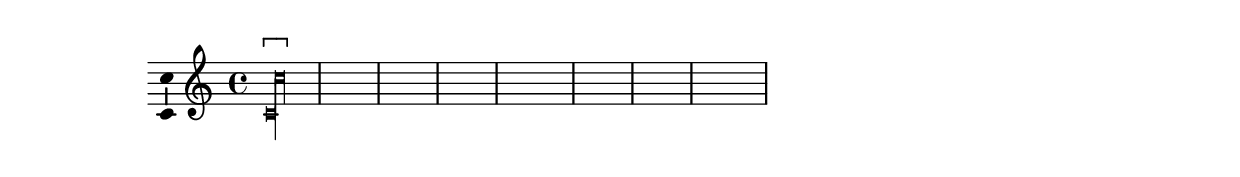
\version "2.16.0"

\header {
  texidoc = "
A @code{\Voice} should be able to contain both an @code{Ambitus_engraver}
and a @code{Mensural_ligature_engraver} without segfaulting.
  "
}

\new Voice \with  {
  \consists "Ambitus_engraver"
  \consists "Mensural_ligature_engraver"
} {
  \[ c'\longa c''\longa \]
}
